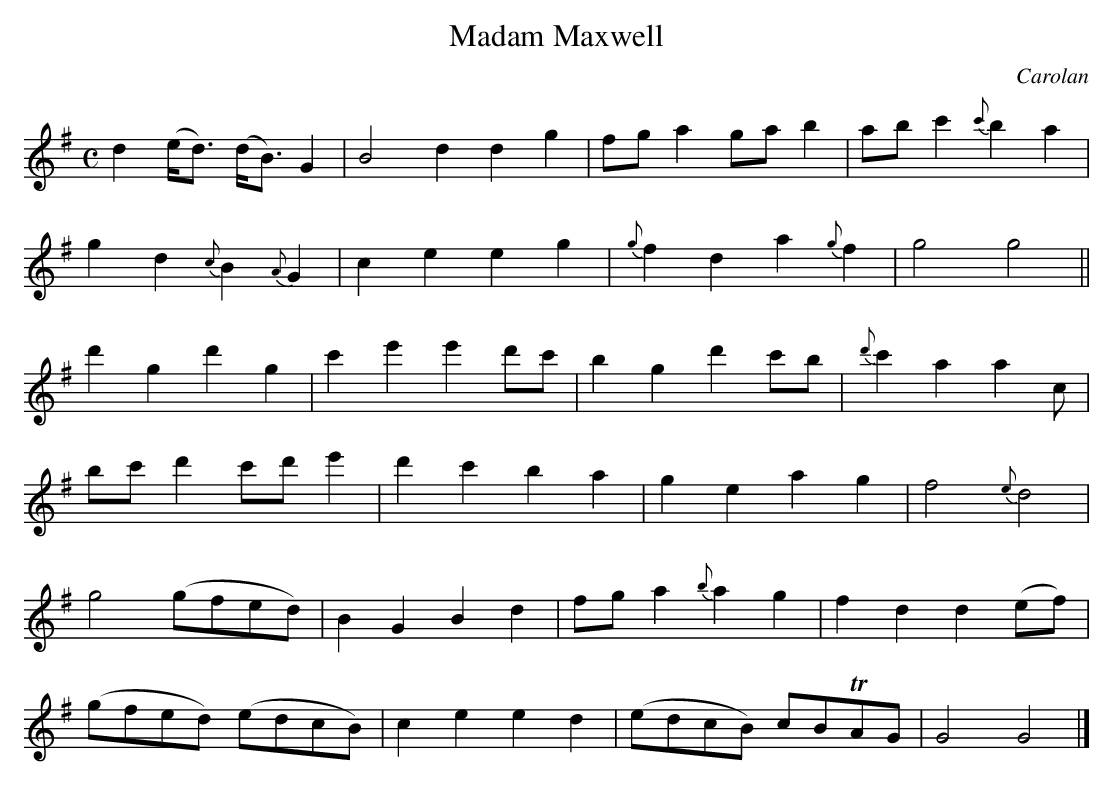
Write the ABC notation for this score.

X:1
T:Madam Maxwell
M:C
L:1/8
C:Carolan
K:G
d2 (e<d) (d<B) G2|B4 d2d2g2|fg a2 ga b2|ab c'2 {c'}b2a2|
g2d2 {c}B2 {A}G2|c2e2e2g2|{g}f2d2a2{g}f2|g4 g4||
d'2g2d'2g2|c'2e'2e'2 d'c'|b2g2d'2 c'b|{d'}c'2a2a2c’2|
bc'd'2 c'd'e'2|d'2c'2b2a2|g2e2a2g2|f4 {e}d4|
g4 (gfed)|B2G2B2d2|fg a2 {b}a2g2|f2d2d2 (ef)|
(gfed) (edcB)|c2e2e2d2|(edcB) cBTAG|G4 G4|]
